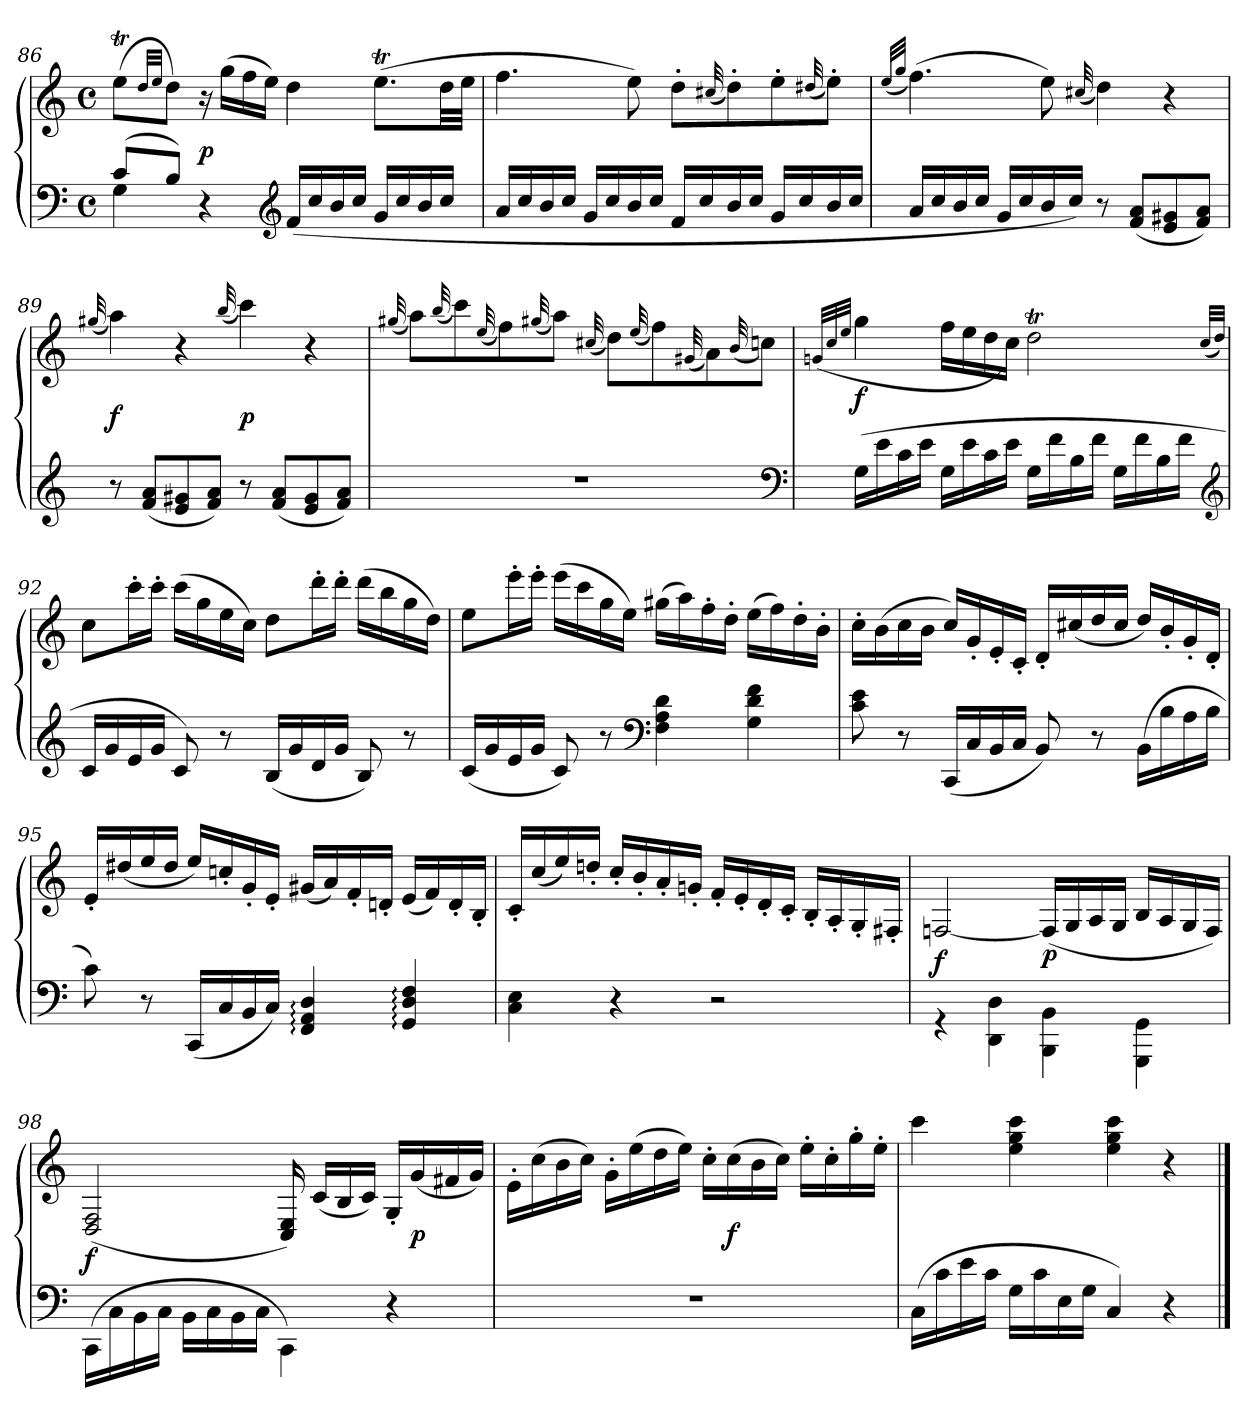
**kern	**kern	**dynam
*part1	*part1	*part1
*staff2	*staff1	*staff1/2
*clefF4	*clefG2	*
*k[]	*k[]	*
*C:	*C:	*
*M4/4	*M4/4	*
*met(c)	*met(c)	*
=86	=86	=86
*^	*	*
(8cL	4G	(8eetL	.
.	.	32qdd/LLL	.
.	.	32qee/JJJ	.
8BJ)	.	8ddJ)	.
4r	4ryy	16r	p
.	.	(16ggLL	.
.	.	16ff	.
.	.	16eeJJ)	.
*clefG2	*	*	*
(<16fLL	2ryy	4dd	.
16cc	.	.	.
16b	.	.	.
16ccJJ	.	.	.
16g/LL	.	(8.eetL	.
16cc/	.	.	.
16b/	.	.	.
16cc/JJ	.	32ddLL	.
.	.	32eeJJJ	.
*v	*v	*	*
!!LO:LB:g=z
=87	=87	=87
16a/LL	4.ff	.
16cc/	.	.
16b/	.	.
16cc/JJ	.	.
16g/LL	.	.
16cc/	.	.
16b/	8ee)	.
16cc/JJ	.	.
16fLL	8dd'L	.
16cc	.	.
.	(32qqcc#X/	.
16b	8dd')	.
16ccJJ	.	.
16g/LL	8ee'	.
16cc/	.	.
.	(32qqdd#X/	.
16b/	8ee'J)	.
16cc/JJ	.	.
=88	=88	=88
.	(32qee/LLL	.
.	32qgg/JJJ	.
16a/LL	(4.ff)	.
16cc/	.	.
16b/	.	.
16cc/JJ	.	.
16g/LL	.	.
16cc/	.	.
16b/	8ee)	.
16cc/JJ)	.	.
.	(32qqcc#X/	.
8r	4dd)	.
(8f 8aL	.	.
8e 8g#X	4r	.
8f 8aJ)	.	.
=89	=89	=89
.	(32qqgg#X/	.
8r	4aa)	f
(8f 8aL	.	.
8e 8g#X	4r	.
8f 8aJ)	.	.
.	(32qqbb/	.
8r	4ccc)	p
(8f 8aL	.	.
8e 8g#	4r	.
8f 8aJ)	.	.
=90	=90	=90
.	(32qqgg#X/	.
1r	8aaL)	.
.	(32qqbb/	.
.	8ccc)	.
.	(32qqee/	.
.	8ff)	.
.	(32qqgg#X/	.
.	8aaJ)	.
.	(32qqcc#X/	.
.	8ddL)	.
.	(32qqee/	.
.	8ff)	.
.	(32qqg#X/	.
.	8a)	.
.	(32qqb/	.
.	8ccnJ)	.
*clefF4	*	*
!!LO:LB:g=z
=91	=91	=91
.	(>32qgn/LLL	.
.	32qcc/	.
.	32qee/JJJ	.
(16GLL	4gg	f
16e	.	.
16c	.	.
16eJJ	.	.
16GLL	16ffLL	.
16e	16ee	.
16c	16dd	.
16eJJ	16ccJJ)	.
16GLL	2ddT	.
16f	.	.
16B	.	.
16fJJ	.	.
16GLL	.	.
16f	.	.
16B	.	.
16fJJ	.	.
*clefG2	*	*
.	(32qccTTT/LLL	.
.	32qdd/JJJ)	.
=92	=92	=92
16cLL	8ccL	.
16g	.	.
16e	16ccc'L	.
16gJJ	16ccc'JJ	.
8c)	(16cccLL	.
.	16gg	.
8r	16ee	.
.	16ccJJ)	.
(16BLL	8ddL	.
16g	.	.
16d	16ddd'L	.
16gJJ	16ddd'JJ	.
8B)	(16dddLL	.
.	16bb	.
8r	16gg	.
.	16ddJJ)	.
=93	=93	=93
(16cLL	8eeL	.
16g	.	.
16e	16eee'L	.
16gJJ	16eee'JJ	.
8c)	(16eeeLL	.
.	16ccc	.
8r	16gg	.
.	16eeJJ)	.
*clefF4	*	*
4F 4A 4d	(16gg#XLL	.
.	16aa)	.
.	16ff'	.
.	16dd'JJ	.
4G 4d 4f	(16eeLL	.
.	16ff)	.
.	16dd'	.
.	16b'JJ	.
!!LO:LB:g=z
=94	=94	=94
8c 8e	16cc'LL	.
.	(16b	.
8r	16cc	.
.	16bJJ	.
(16CCLL	16ccLL)	.
16C	16g'	.
16BB	16e'	.
16CJJ	16c'JJ	.
8BB)	16d'LL	.
.	(16cc#X	.
8r	16dd	.
.	16cc#JJ	.
(16BBLL	16ddLL)	.
16B	16b'	.
16A	16g'	.
16BJJ	16d'JJ	.
=95	=95	=95
8c)	16e'/LL	.
.	(16dd#X/	.
8r	16ee/	.
.	16dd#/JJ	.
(16CCLL	16eeLL)	.
16C	16ccn'	.
16BB	16g'	.
16CJJ)	16e'JJ	.
4FF: 4AA: 4D:	(16g#XLL	.
.	16a)	.
.	16f'	.
.	16dn'JJ	.
4GG: 4D: 4F:	(16eLL	.
.	16f)	.
.	16d'	.
.	16B'JJ	.
=96	=96	=96
4C 4E	16c'/LL	.
.	(16cc/	.
.	16ee/)	.
.	16ddn'/JJ	.
4r	16cc'LL	.
.	16b'	.
.	16a'	.
.	16gn'JJ	.
2r	16f'LL	.
.	16e'	.
.	16d'	.
.	16c'JJ	.
.	16B'>/LL	.
.	16A'>/	.
.	16G'>/	.
.	16F#X'>/JJ	.
!!LO:LB:g=z
=97	=97	=97
4rGG	[2Fn/	f
4DD\ 4D\	.	.
4BBB\ 4BB\	(>16F/LL]	p
.	16G/	.
.	16A/	.
.	16G/JJ	.
4GGG\ 4GG\	16B/LL	.
.	16A/	.
.	16G/	.
.	16F/JJ)	.
=98	=98	=98
(<16CC\LL	(>2D/ 2F/	f
16C\	.	.
16BB\	.	.
16C\JJ	.	.
16BB\LL	.	.
16C\	.	.
16BB\	.	.
16C\JJ	.	.
4CC\)	16C/ 16E/)	.
.	(16cLL	.
.	16B	.
.	16cJJ)	.
4r	16G'LL	.
.	(16g	p
.	16f#X	.
.	16gJJ)	.
=99	=99	=99
1r	16e'\LL	.
.	(16cc\	.
.	16b\	.
.	16cc\JJ)	.
.	16g'LL	.
.	(16ee	.
.	16dd	.
.	16eeJJ)	.
.	16cc'LL	.
.	(16cc	f
.	16b	.
.	16ccJJ)	.
.	16ee'LL	.
.	16cc'	.
.	16gg'	.
.	16ee'JJ	.
=100	=100	=100
(16CLL	4ccc	.
16c	.	.
16e	.	.
16cJJ	.	.
16GLL	4ee 4gg 4ccc	.
16c	.	.
16E	.	.
16GJJ	.	.
4C)	4ee 4gg 4ccc	.
4r	4r	.
==	==	==
*-	*-	*-
